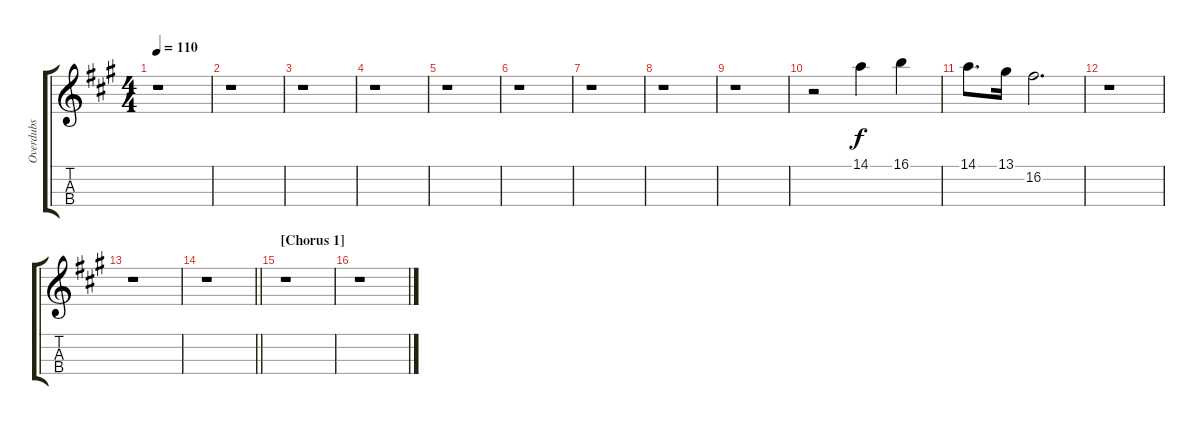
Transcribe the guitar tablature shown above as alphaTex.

\track ("Overdubs" "Overdubs") {instrument distortionguitar}
\staff {score tabs}
\tuning (G3 D3 A2 E2) {hide}
\ts (4 4)
\tempo 110
\clef g2
\ks a
r.1{dy f} |
r.1 |
r.1 |
r.1 |
r.1 |
r.1 |
r.1 |
r.1 |
r.1 |
r.2 14.1.4 16.1.4 |
14.1.8{d} 13.1.16 16.2.2{d} |
r.1 |
r.1 |
\barLineRight lightlight
r.1 |
\section ("" "[Chorus 1]")
r.1 |
r.1
